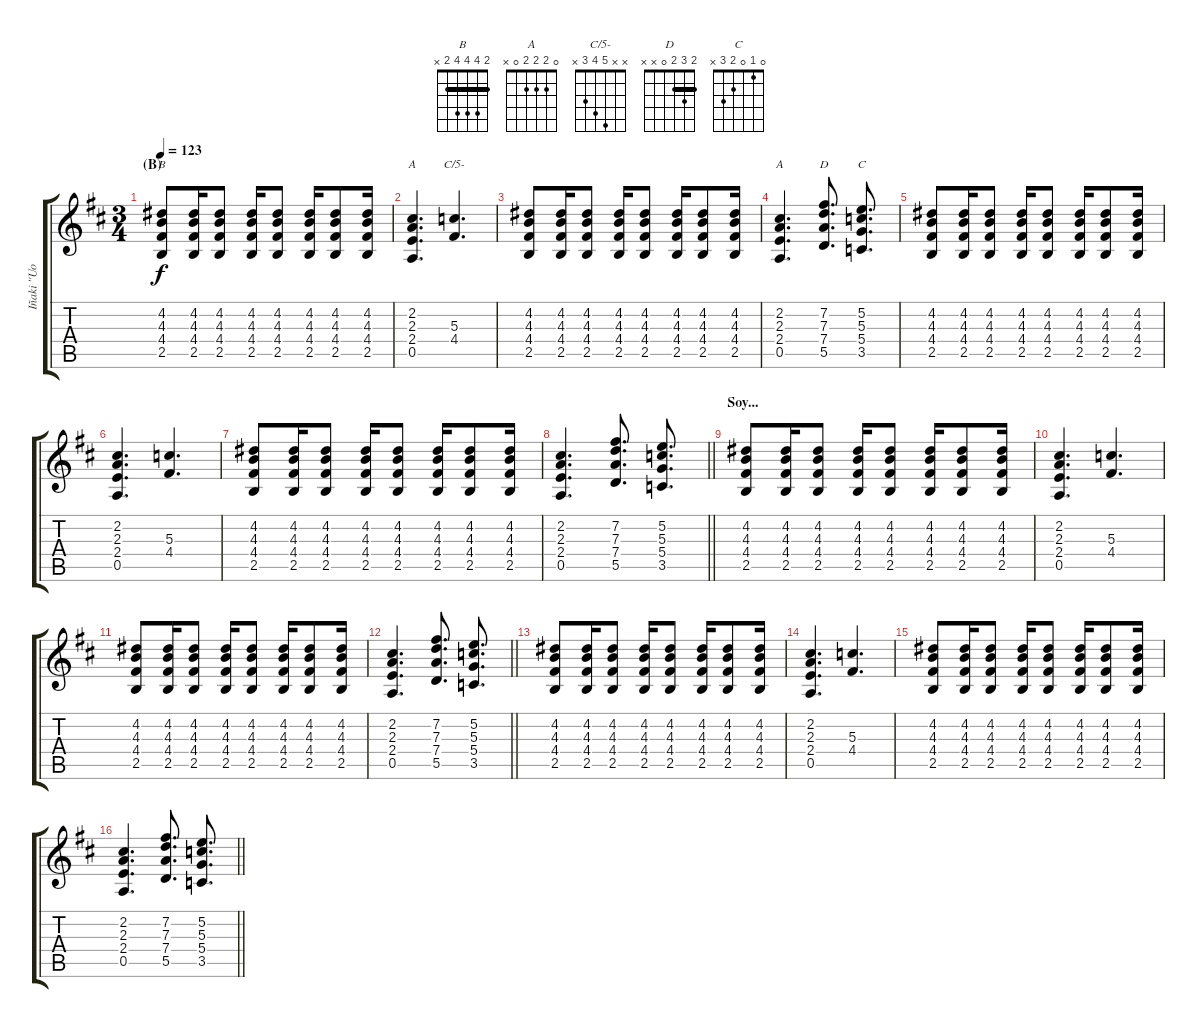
\track ("Iñaki ''Uoho'' Antón - Guitarra" "Iñaki ''Uo") {instrument distortionguitar}
\staff {score tabs}
\tuning (E4 B3 G3 D3 A2 E2) {hide}
\chord ("B" 2 4 4 4 2 x) {barre 2}
\chord ("A" x 2 2 2 0 x) {barre 2}
\chord ("C/5-" x x 5 4 3 x)
\chord ("A" 0 2 2 2 0 x)
\chord ("D" 2 3 2 0 x x) {barre 2}
\chord ("C" 0 1 0 2 3 x)
\ts (3 4)
\section ("" "(B)")
\tempo 123
\clef g2
\ks bminor
(4.2 4.3 4.4 2.5).8{ch "B" dy f} (4.2 4.3 4.4 2.5).16 (4.2 4.3 4.4 2.5).8 (4.2 4.3 4.4 2.5).16 (4.2 4.3 4.4 2.5).8 (4.2 4.3 4.4 2.5).16 (4.2 4.3 4.4 2.5).8 (4.2 4.3 4.4 2.5).16 |
(2.2 2.3 2.4 0.5).4{d ch "A"} (5.3 4.4).4{d ch "C/5-"} |
(4.2 4.3 4.4 2.5).8 (4.2 4.3 4.4 2.5).16 (4.2 4.3 4.4 2.5).8 (4.2 4.3 4.4 2.5).16 (4.2 4.3 4.4 2.5).8 (4.2 4.3 4.4 2.5).16 (4.2 4.3 4.4 2.5).8 (4.2 4.3 4.4 2.5).16 |
(2.2 2.3 2.4 0.5).4{d ch "A"} (7.2 7.3 7.4 5.5).8{d ch "D"} (5.2 5.3 5.4 3.5).8{d ch "C"} |
(4.2 4.3 4.4 2.5).8 (4.2 4.3 4.4 2.5).16 (4.2 4.3 4.4 2.5).8 (4.2 4.3 4.4 2.5).16 (4.2 4.3 4.4 2.5).8 (4.2 4.3 4.4 2.5).16 (4.2 4.3 4.4 2.5).8 (4.2 4.3 4.4 2.5).16 |
(2.2 2.3 2.4 0.5).4{d} (5.3 4.4).4{d} |
(4.2 4.3 4.4 2.5).8 (4.2 4.3 4.4 2.5).16 (4.2 4.3 4.4 2.5).8 (4.2 4.3 4.4 2.5).16 (4.2 4.3 4.4 2.5).8 (4.2 4.3 4.4 2.5).16 (4.2 4.3 4.4 2.5).8 (4.2 4.3 4.4 2.5).16 |
\barLineRight lightlight
(2.2 2.3 2.4 0.5).4{d} (7.2 7.3 7.4 5.5).8{d} (5.2 5.3 5.4 3.5).8{d} |
\section ("" "Soy...")
(4.2 4.3 4.4 2.5).8 (4.2 4.3 4.4 2.5).16 (4.2 4.3 4.4 2.5).8 (4.2 4.3 4.4 2.5).16 (4.2 4.3 4.4 2.5).8 (4.2 4.3 4.4 2.5).16 (4.2 4.3 4.4 2.5).8 (4.2 4.3 4.4 2.5).16 |
(2.2 2.3 2.4 0.5).4{d} (5.3 4.4).4{d} |
(4.2 4.3 4.4 2.5).8 (4.2 4.3 4.4 2.5).16 (4.2 4.3 4.4 2.5).8 (4.2 4.3 4.4 2.5).16 (4.2 4.3 4.4 2.5).8 (4.2 4.3 4.4 2.5).16 (4.2 4.3 4.4 2.5).8 (4.2 4.3 4.4 2.5).16 |
\barLineRight lightlight
(2.2 2.3 2.4 0.5).4{d} (7.2 7.3 7.4 5.5).8{d} (5.2 5.3 5.4 3.5).8{d} |
(4.2 4.3 4.4 2.5).8 (4.2 4.3 4.4 2.5).16 (4.2 4.3 4.4 2.5).8 (4.2 4.3 4.4 2.5).16 (4.2 4.3 4.4 2.5).8 (4.2 4.3 4.4 2.5).16 (4.2 4.3 4.4 2.5).8 (4.2 4.3 4.4 2.5).16 |
(2.2 2.3 2.4 0.5).4{d} (5.3 4.4).4{d} |
(4.2 4.3 4.4 2.5).8 (4.2 4.3 4.4 2.5).16 (4.2 4.3 4.4 2.5).8 (4.2 4.3 4.4 2.5).16 (4.2 4.3 4.4 2.5).8 (4.2 4.3 4.4 2.5).16 (4.2 4.3 4.4 2.5).8 (4.2 4.3 4.4 2.5).16 |
\barLineRight lightlight
(2.2 2.3 2.4 0.5).4{d} (7.2 7.3 7.4 5.5).8{d} (5.2 5.3 5.4 3.5).8{d}
